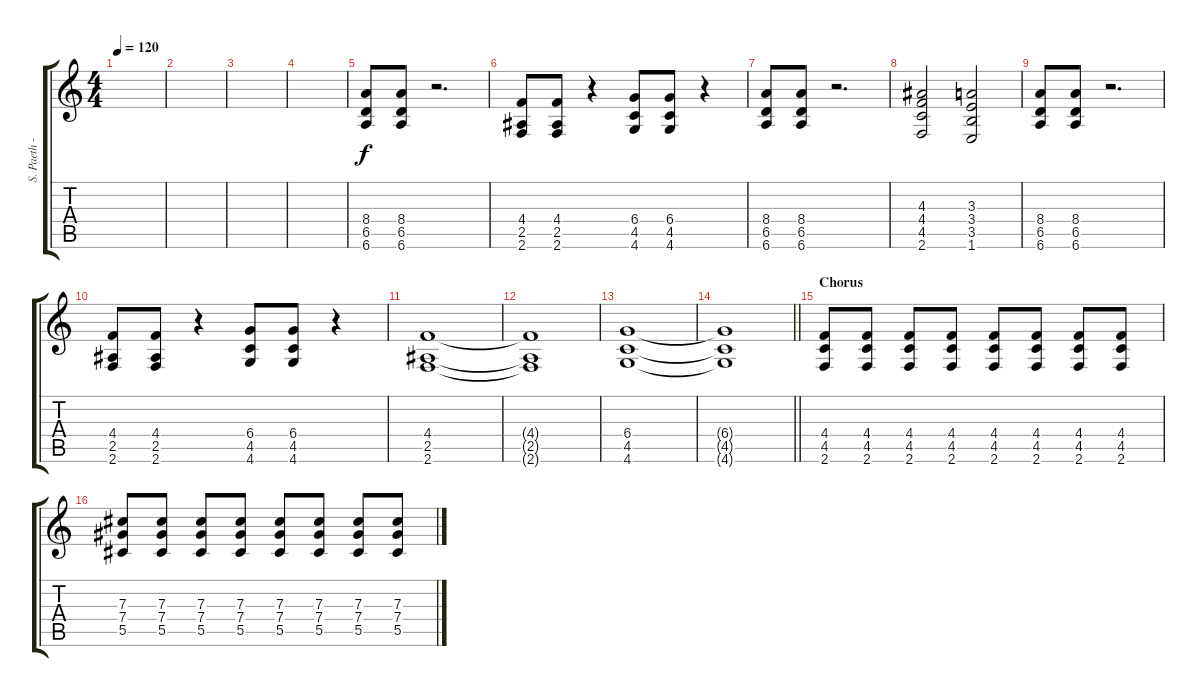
\track ("S. Paeth - Rhythm Guitar" "S. Paeth -") {instrument overdrivenguitar}
\staff {score tabs}
\tuning (Eb4 Bb3 Gb3 Db3 Ab2 Eb2) {hide}
\ts (4 4)
\tempo 120
\clef g2
\ks c
|
|
|
|
(8.4 6.5 6.6).8 (8.4 6.5 6.6).8 r.2{d} |
(4.4 2.5 2.6).8 (4.4 2.5 2.6).8 r.4 (6.4 4.5 4.6).8 (6.4 4.5 4.6).8 r.4 |
(8.4 6.5 6.6).8 (8.4 6.5 6.6).8 r.2{d} |
(4.3 4.4 4.5 2.6).2 (3.3 3.4 3.5 1.6).2 |
(8.4 6.5 6.6).8 (8.4 6.5 6.6).8 r.2{d} |
(4.4 2.5 2.6).8 (4.4 2.5 2.6).8 r.4 (6.4 4.5 4.6).8 (6.4 4.5 4.6).8 r.4 |
(4.4 2.5 2.6).1 |
(4.4{t} 2.5{t} 2.6{t}).1 |
(6.4 4.5 4.6).1 |
\barLineRight lightlight
(6.4{t} 4.5{t} 4.6{t}).1 |
\section ("" "Chorus")
(4.4 4.5 2.6).8 (4.4 4.5 2.6).8 (4.4 4.5 2.6).8 (4.4 4.5 2.6).8 (4.4 4.5 2.6).8 (4.4 4.5 2.6).8 (4.4 4.5 2.6).8 (4.4 4.5 2.6).8 |
(7.3 7.4 5.5).8 (7.3 7.4 5.5).8 (7.3 7.4 5.5).8 (7.3 7.4 5.5).8 (7.3 7.4 5.5).8 (7.3 7.4 5.5).8 (7.3 7.4 5.5).8 (7.3 7.4 5.5).8
